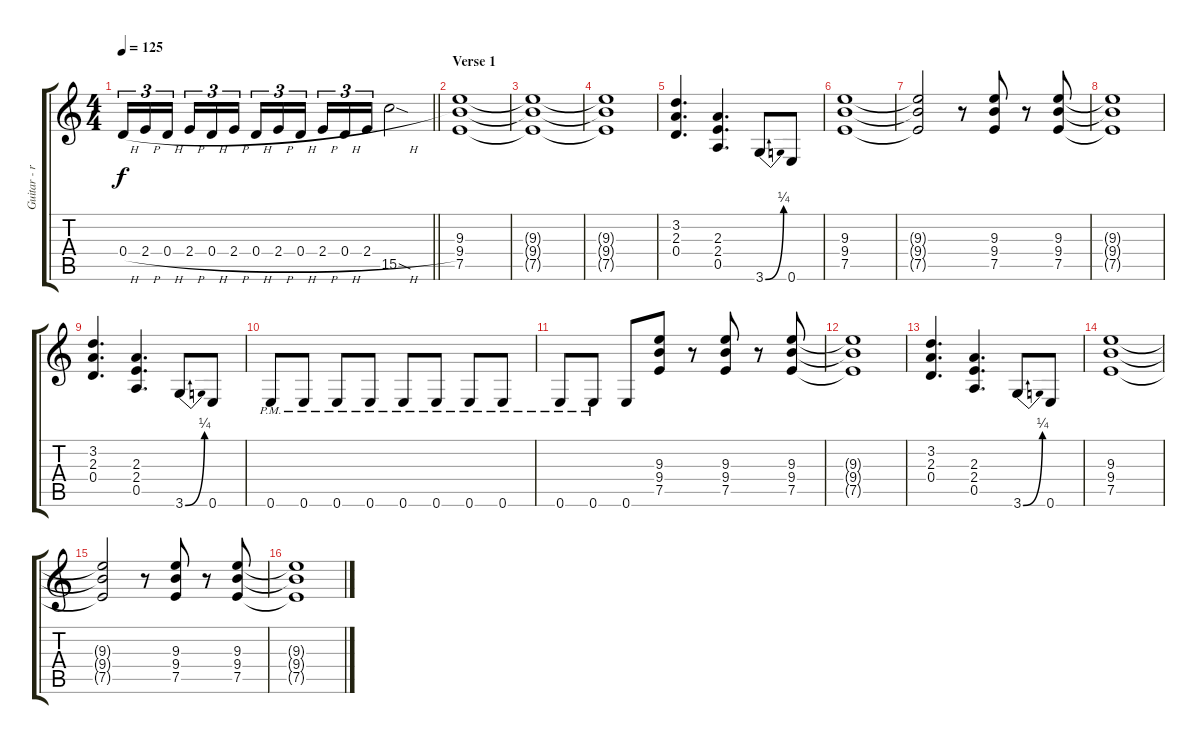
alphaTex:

\track ("Guitar - rhythm" "Guitar - r") {instrument distortionguitar}
\staff {score tabs}
\tuning (E4 B3 G3 D3 A2 E2) {hide}
\ts (4 4)
\tempo 125
\clef g2
\barLineRight lightlight
\ks c
0.4{h}.16{tu (3 2) dy f} 2.4{h}.16{tu (3 2)} 0.4{h}.16{tu (3 2) beam splitsecondary} 2.4{h}.16{tu (3 2)} 0.4{h}.16{tu (3 2)} 2.4{h}.16{tu (3 2)} 0.4{h}.16{tu (3 2)} 2.4{h}.16{tu (3 2)} 0.4{h}.16{tu (3 2) beam splitsecondary} 2.4{h}.16{tu (3 2)} 0.4{h}.16{tu (3 2)} 2.4{h}.16{tu (3 2)} 15.5{sod}.2 |
\section ("" "Verse 1")
(9.3 9.4 7.5).1 |
(9.3{t} 9.4{t} 7.5{t}).1 |
(9.3{t} 9.4{t} 7.5{t}).1 |
(3.2 2.3 0.4).4{d} (2.3 2.4 0.5).4{d} 3.6{be (bend 0 0 60 1)}.8 0.6.8 |
(9.3 9.4 7.5).1 |
(9.3{t} 9.4{t} 7.5{t}).2 r.8 (9.3 9.4 7.5).8 r.8 (9.3 9.4 7.5).8 |
(9.3{t} 9.4{t} 7.5{t}).1 |
(3.2 2.3 0.4).4{d} (2.3 2.4 0.5).4{d} 3.6{be (bend 0 0 60 1)}.8 0.6.8 |
0.6{pm}.8 0.6{pm}.8 0.6{pm}.8 0.6{pm}.8 0.6{pm}.8 0.6{pm}.8 0.6{pm}.8 0.6{pm}.8 |
0.6{pm}.8 0.6{pm}.8 0.6.8 (9.3 9.4 7.5).8 r.8 (9.3 9.4 7.5).8 r.8 (9.3 9.4 7.5).8 |
(9.3{t} 9.4{t} 7.5{t}).1 |
(3.2 2.3 0.4).4{d} (2.3 2.4 0.5).4{d} 3.6{be (bend 0 0 60 1)}.8 0.6.8 |
(9.3 9.4 7.5).1 |
(9.3{t} 9.4{t} 7.5{t}).2 r.8 (9.3 9.4 7.5).8 r.8 (9.3 9.4 7.5).8 |
(9.3{t} 9.4{t} 7.5{t}).1
